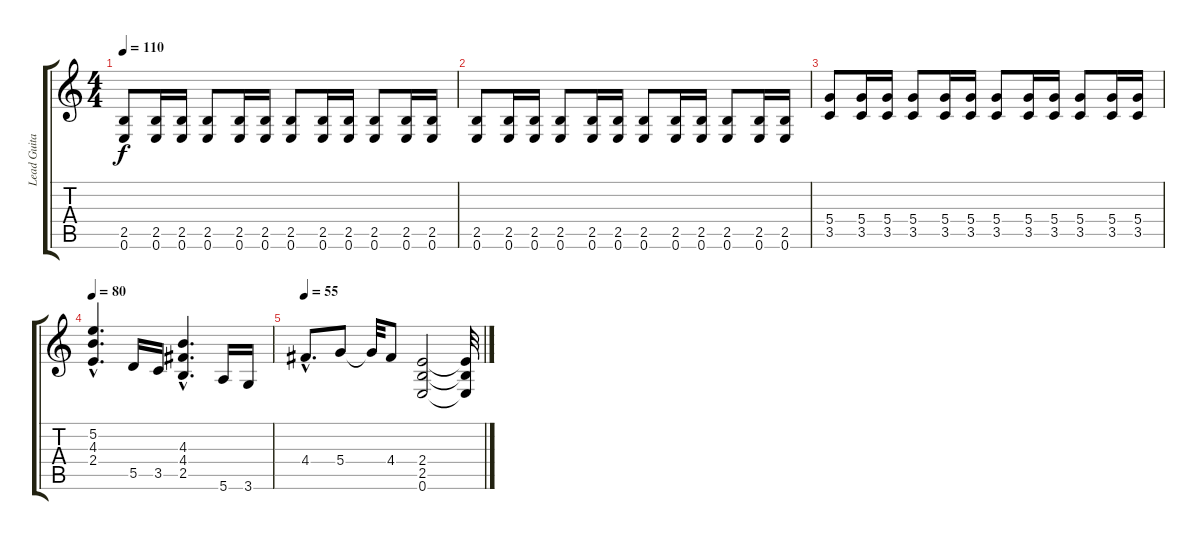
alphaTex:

\track ("Lead Guitar" "Lead Guita") {instrument distortionguitar}
\staff {score tabs}
\tuning (E4 B3 G3 D3 A2 E2) {hide}
\ts (4 4)
\tempo 110
\clef g2
\ks c
(2.5 0.6).8{dy f} (2.5 0.6).16 (2.5 0.6).16 (2.5 0.6).8 (2.5 0.6).16 (2.5 0.6).16 (2.5 0.6).8 (2.5 0.6).16 (2.5 0.6).16 (2.5 0.6).8 (2.5 0.6).16 (2.5 0.6).16 |
(2.5 0.6).8 (2.5 0.6).16 (2.5 0.6).16 (2.5 0.6).8 (2.5 0.6).16 (2.5 0.6).16 (2.5 0.6).8 (2.5 0.6).16 (2.5 0.6).16 (2.5 0.6).8 (2.5 0.6).16 (2.5 0.6).16 |
(5.4 3.5).8 (5.4 3.5).16 (5.4 3.5).16 (5.4 3.5).8 (5.4 3.5).16 (5.4 3.5).16 (5.4 3.5).8 (5.4 3.5).16 (5.4 3.5).16 (5.4 3.5).8 (5.4 3.5).16 (5.4 3.5).16 |
\tempo 80
(5.2{hac} 4.3{hac} 2.4{hac}).4{d} 5.5.16 3.5.16 (4.3{hac} 4.4{hac} 2.5{hac}).4{d} 5.6.16 3.6.16 |
\tempo 55
4.4{hac}.8{d} 5.4.8 5.4{t}.32 4.4.8 (2.4 2.5 0.6).2 (2.4{t} 2.5{t} 0.6{t}).32
